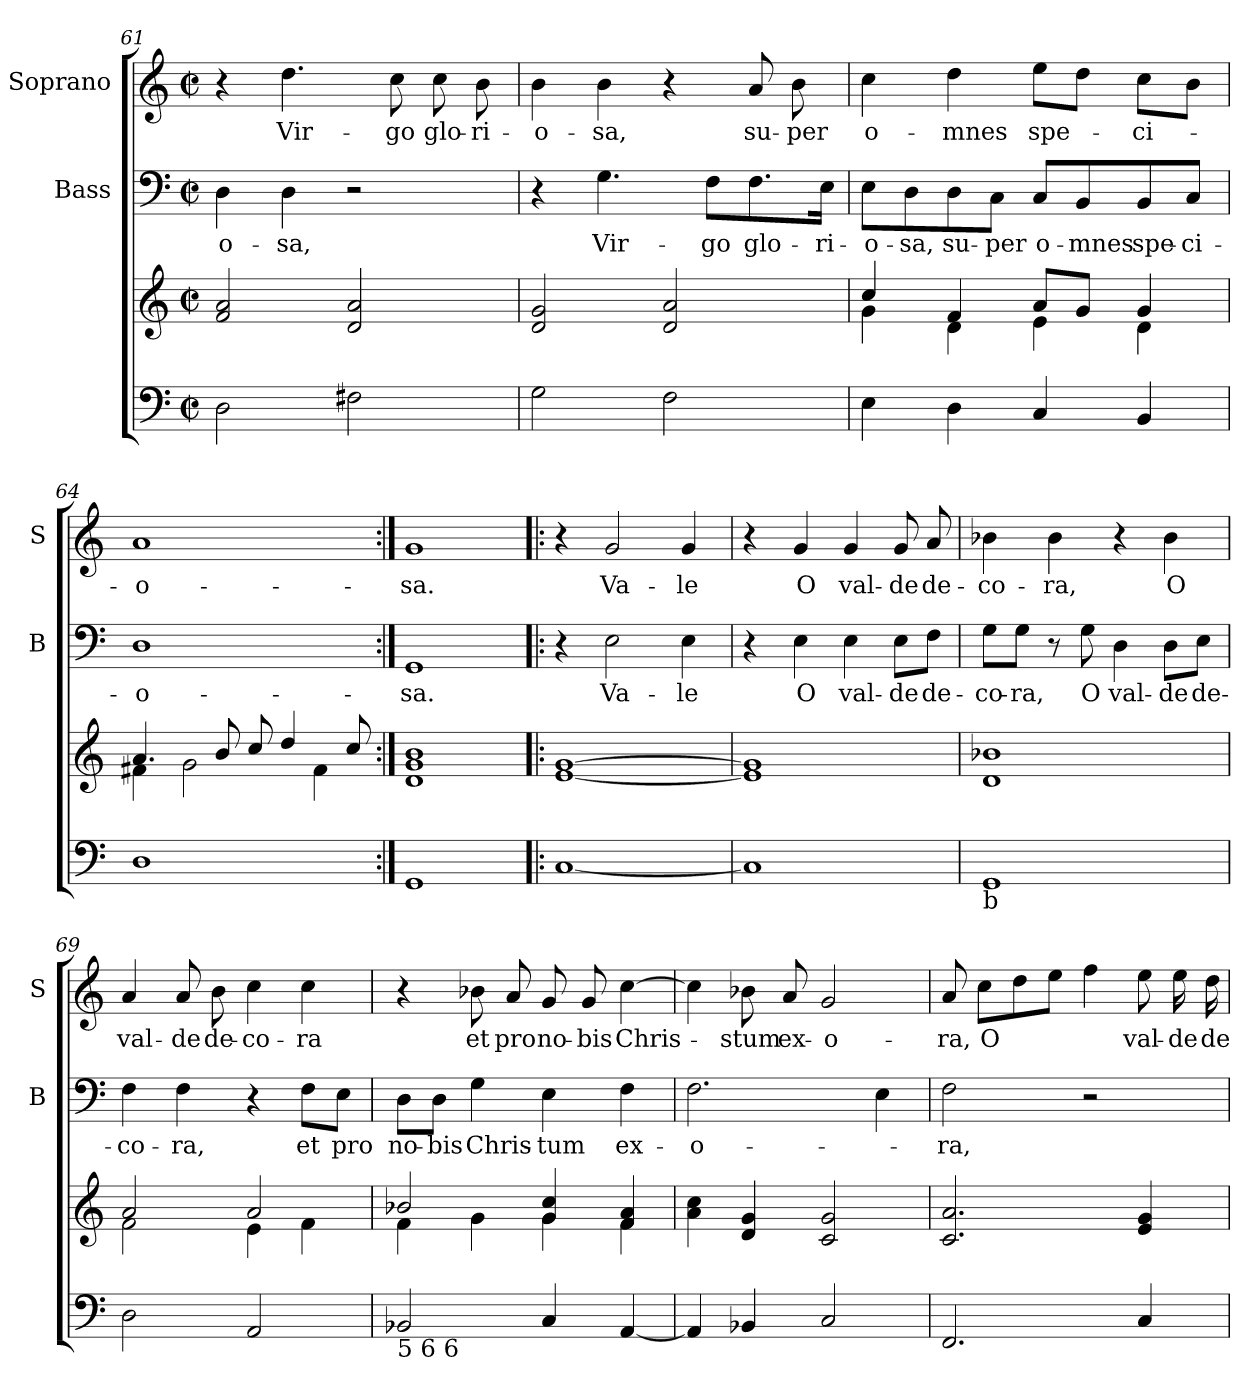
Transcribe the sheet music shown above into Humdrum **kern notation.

**kern	**kern	**kern	**text	**kern	**text
*part3	*part3	*part2	*part2	*part1	*part1
*staff4	*staff3	*staff2	*staff2	*staff1	*staff1
*	*	*I"Bass	*	*I"Soprano	*
*	*	*I'B	*	*I'S	*
*clefF4	*clefG2	*clefF4	*	*clefG2	*
*k[]	*k[]	*k[]	*	*k[]	*
*C:	*C:	*C:	*	*C:	*
*M2/2	*M2/2	*M2/2	*	*M2/2	*
*met(c|)	*met(c|)	*met(c|)	*	*met(c|)	*
=61	=61	=61	=61	=61	=61
2D\	2f/ 2a/	4D\	-o-	4r	.
.	.	4D\	-sa,	4.dd\	Vir-
2F#X\	2d/ 2a/	2r	.	.	.
.	.	.	.	8cc\	-go
.	.	.	.	8cc\	glo-
.	.	.	.	8b\	-ri-
!!LO:LB:g=z
=62	=62	=62	=62	=62	=62
2G\	2d/ 2g/	4r	.	4b\	-o-
.	.	4.G\	Vir-	4b\	-sa,
2F\	2d/ 2a/	.	.	4r	.
.	.	8F\L	-go	.	.
.	.	8.F\	glo-	8a/	su-
.	.	.	.	8b\	-per
.	.	16E\Jk	-ri-	.	.
=63	=63	=63	=63	=63	=63
*	*^	*	*	*	*
4E\	4cc/	4g\	8E\L	-o-	4cc\	o-
.	.	.	8D\	-sa,	.	.
4D\	4f/	4d\	8D\	su-	4dd\	-mnes
.	.	.	8C\J	-per	.	.
4C/	8a/L	4e\	8C/L	o-	8ee\L	spe-
.	8g/J	.	8BB/	-mnes	8dd\J	.
4BB/	4g/	4d\	8BB/	spe-	8cc\L	-ci-
.	.	.	8C/J	-ci-	8b\J	.
=64	=64	=64	=64	=64	=64	=64
1D	4.a/	4f#X\	1D	-o-	1a	-o-
.	.	2g\	.	.	.	.
.	8b/	.	.	.	.	.
.	8cc/	.	.	.	.	.
.	4dd/	.	.	.	.	.
.	.	4f#\	.	.	.	.
.	8cc/	.	.	.	.	.
*	*v	*v	*	*	*	*
=65:|!	=65:|!	=65:|!	=65:|!	=65:|!	=65:|!
1GG	1d 1g 1b	1GG	-sa.	1g	-sa.
=66!|:	=66!|:	=66!|:	=66!|:	=66!|:	=66!|:
[1C	[1e [1g	4r	.	4r	.
.	.	2E\	Va-	2g/	Va-
.	.	4E\	-le	4g/	-le
!!LO:PB:g=z
=67	=67	=67	=67	=67	=67
1C]	1e] 1g]	4r	.	4r	.
.	.	4E\	O	4g/	O
.	.	4E\	val-	4g/	val-
.	.	8E\L	-de	8g/	-de
.	.	8F\J	de-	8a/	de-
=68	=68	=68	=68	=68	=68
!LO:TX:b:t=b	!	!	!	!	!
1GG	1d 1b-X	8G\L	-co-	4b-X\	-co-
.	.	8G\J	-ra,	.	.
.	.	8r	.	4b-\	-ra,
.	.	8G\	O	.	.
.	.	4D\	val-	4r	.
.	.	8D\L	-de	4b-\	O
.	.	8E\J	de-	.	.
=69	=69	=69	=69	=69	=69
*	*^	*	*	*	*
2D\	2a/	2f\	4F\	-co-	4a/	val-
.	.	.	4F\	-ra,	8a/	-de
.	.	.	.	.	8b\	de-
2AA/	2a/	4e\	4r	.	4cc\	-co-
.	.	4f\	8F\L	et	4cc\	-ra
.	.	.	8E\J	pro	.	.
=70	=70	=70	=70	=70	=70	=70
!LO:TX:b:t=5       6                     6	!	!	!	!	!	!
2BB-X/	2b-X/	4f\	8D\L	no-	4r	.
.	.	.	8D\J	-bis	.	.
.	.	4g\	4G\	Chris-	8b-X\	et
.	.	.	.	.	8a/	pro
4C/	4g/ 4cc/	4g\	4E\	-tum	8g/	no-
.	.	.	.	.	8g/	-bis
[4AA/	4f/ 4a/	4f\	4F\	ex-	[4cc\	Chris-
*	*v	*v	*	*	*	*
!!LO:LB:g=z
=71	=71	=71	=71	=71	=71
4AA/]	4a\ 4cc\	2.F\	-o-	4cc\]	.
4BB-X/	4d/ 4g/	.	.	8b-X\	-stum
.	.	.	.	8a/	ex-
2C/	2c/ 2g/	.	.	2g/	-o-
.	.	4E\	.	.	.
=72	=72	=72	=72	=72	=72
2.FF/	2.c/ 2.a/	2F\	-ra,	8a/	-ra,
.	.	.	.	8cc\L	O
.	.	.	.	8dd\	.
.	.	.	.	8ee\J	.
.	.	2r	.	4ff\	.
4C/	4e/ 4g/	.	.	8ee\	val-
.	.	.	.	16ee\	-de
.	.	.	.	16dd\	de-
=	=	=	=	=	=
*-	*-	*-	*-	*-	*-
